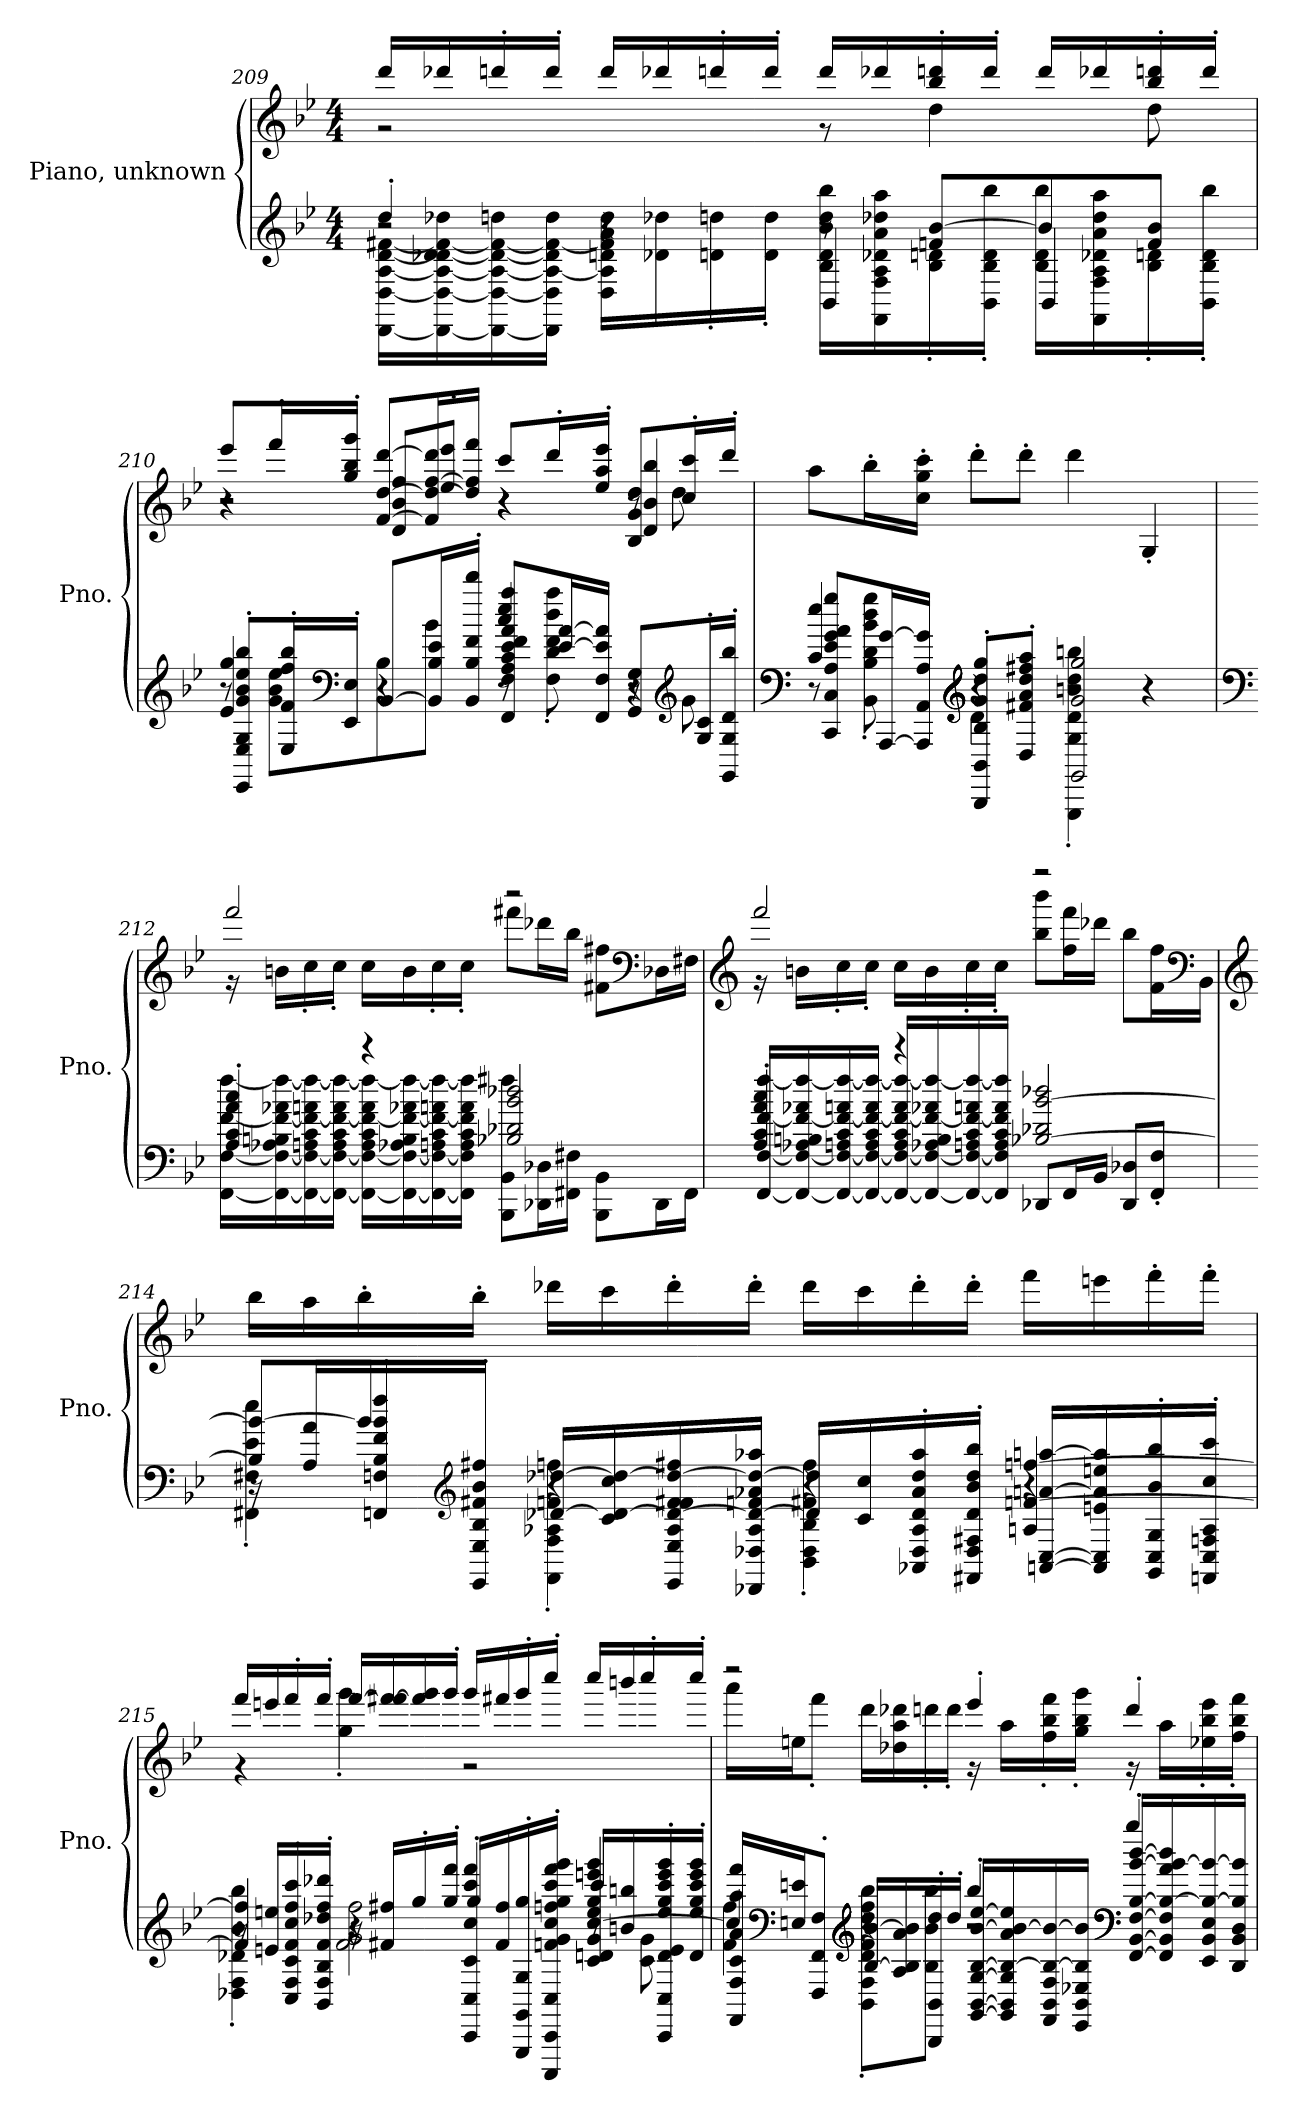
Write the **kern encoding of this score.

**kern	**kern
*part1	*part1
*staff2	*staff1
*I"Piano, unknown	*
*I'Pno.	*
!!LO:LB:g=z
*clefG2	*clefG2
*k[b-e-]	*k[b-e-]
*M4/4	*M4/4
=209	=209
*^	*^
*	*^	*	*
2r	[16DD\ [16D\ [16A\ [16d\ [16f#X\LL	4dd'/	16ddd/LL	2r
.	16DD\_ 16D\_ 16A\_ 16d-X\ 16d\_ 16f#\_ 16dd-X\	.	16ddd-X/	.
.	16DD\_ 16D\_ 16A\_ 16d\_ 16f#\_ 16ddn\	.	16dddn'/	.
.	16DD\] 16D\] 16A\_ 16d\] 16f#\_ 16dd\JJ	.	16ddd'/JJ	.
.	16D\ 16A\] 16dn\ 16f#\] 16a\ 16dd\LL	4r	16ddd/LL	.
.	16d-X\ 16dd-X\	.	16ddd-X/	.
.	16dn\' 16ddn\'	.	16dddn'/	.
.	16d\' 16dd\'JJ	.	16ddd'/JJ	.
8r	16B-\ 16d\ 16b-\ 16dd\ 16bb-\LL	4BB-/	16ddd/LL	8r
.	16FF\ 16F\ 16A\ 16d-X\ 16a\ 16dd-X\ 16aa\	.	16ddd-X/	.
8fn/ [8b-/L	16B-\' 16dn\'	.	16bb-/' 16dddn/'	4dd\
.	16BB-\' 16B-\' 16d\' 16bb-\'JJ	.	16ddd'/JJ	.
8b-/]	16B-\ 16d\ 16bb-\LL	4BB-/	16ddd/LL	.
.	16FF\ 16F\ 16A\ 16d-X\ 16a\ 16dd-\ 16aa\	.	16ddd-X/	.
8f/ 8b-/J	16B-\' 16dn\'	.	16bb-/' 16dddn/'	8dd\
.	16BB-\' 16B-\' 16d\' 16bb-\'JJ	.	16ddd'/JJ	.
!!LO:PB:g=z
=210	=210	=210	=210	=210
*	*	*	*	*^
4e-/ 4gg/	8r	8EE-/' 8E-/' 8G/' 8g/' 8b-/' 8ee-/' 8bb-/'L	8eee-/L	2r	4r
.	8g\ 8b-\ 8ee-\L	16E-/' 16f/' 16ff/' 16bb-/'L	16fff'/L	.	.
*clefF4	*	*	*	*	*
.	.	16EE-/' 16E-/'JJ	16gg/' 16bb-/' 16ggg/'JJ	.	.
4r	8B-\	[8BB-/L	[8f/ [8dd/ [8ddd/L	.	8d/ 8b-/ 8ff/L
.	8b-\J	16BB-/] 16B-/ 16e-/L	16f/] 16dd/_ [16ff/ 16ddd/]L	.	8ee-/' 8eee-/'J
.	.	16BB-/' 16B-/' 16f/' 16ddd/'JJ	16dd/] 16ff/] 16fff/JJ	.	.
4cc/ 4ee-/	8r	8FF/ 8F/ 8A/ 8c/ 8e-/ 8f/ 8a/ 8aa/L	8ccc/L	4r	4r
.	8F\' 8d\' 8f\' 8dd\' 8aa\'	[16e-/ [16a/L	16ddd'/L	.	.
.	.	16FF/ 16F/ 16e-/] 16a/]JJ	16ee-/' 16aa/' 16eee-/'JJ	.	.
4r	8r	8GG/ 8G/L	8B-/ 8g/ 8dd/L	8r	4d/ 4b-/ 4bb-/
*clefG2	*	*	*	*	*
.	8g\	16G/' 16c/'L	16cc/' 16ccc/'L	8dd\	.
.	.	16GG/' 16G/' 16d/' 16bb-/'JJ	16ddd'/JJ	.	.
*	*	*	*v	*v	*v
=211	=211	=211	=211
*clefF4	*	*	*
4c/ 4ee-/	8r	8CC/ 8C/ 8A/ 8e-/ 8g/ 8a/ 8gg/L	8aa\L
.	8BB-\' 8B-\' 8d\' 8b-\' 8dd\' 8gg\'	[16AAA/ [16g/L	16bb-'\L
.	.	16AAA/] 16AA/ 16A/ 16g/]JJ	16cc\' 16gg\' 16ccc\'JJ
*clefG2	*	*	*
4r	4d\	8BBB-/' 8BB-/' 8B-/' 8g/' 8dd/' 8gg/'L	8ddd'\L
.	.	8D/' 8f#X/' 8a/' 8dd/' 8ff#X/' 8aa/'J	8ddd'\J
2r	4GGG\' 4G\' 4d\' 4bn\' 4dd\' 4bbn\'	2GG/ 2g/ 2gg/	4ddd\
.	4r	.	4G'/
*v	*v	*v	*
!!LO:LB:g=z
=212	=212
*clefF4	*
*^	*^
4A/' 4c/' 4a/' 4cc/'	[16FF\ [16F\ [16f\ [16ff\LL	2fff/	16r
.	16FF\_ 16F\_ 16A-X\ 16Bn\ 16f\_ 16a-X\ 16ff\_	.	16bn\LL
.	16FF\_ 16F\_ 16An\ 16c\ 16f\_ 16an\ 16ff\_	.	16cc'\
.	16FF\_ 16F\_ 16A\ 16c\ 16f\_ 16a\ 16ff\_JJ	.	16cc'\JJ
4r	16FF\_ 16F\_ 16A\ 16c\ 16f\_ 16a\ 16ff\_LL	.	16cc\LL
.	16FF\_ 16F\_ 16A-X\ 16B\ 16f\_ 16a-X\ 16ff\_	.	16b\
.	16FF\_ 16F\_ 16An\ 16c\ 16f\_ 16an\ 16ff\_	.	16cc'\
.	16FF\] 16F\] 16A\ 16c\ 16f\] 16a\ 16ff\]JJ	.	16cc'\JJ
2B-X/ 2d-X/ 2b-/ 2dd-X/	8BBB-\ 8BB-\ 8ff#X\L	2r	8fff#X\L
.	16DD-X\ 16D-X\L	.	16ddd-X\L
.	16FF#X\ 16F#X\JJ	.	16bb-\JJ
.	8BBB-\ 8BB-\L	.	8f#X\ 8ff#X\L
*	*	*clefF4	*
.	16DD-\L	.	16D-X\L
.	16FF#\JJ	.	16F#X\JJ
!!LO:LB:g=z	!!
=213	=213	=213	=213
*	*	*clefG2	*
4A/' 4c/' 4a/' 4cc/'	[16FF/ [16F/ [16f/ [16ff/LL	2fff/	16r
.	16FF/_ 16F/_ 16A-X/ 16Bn/ 16f/_ 16a-X/ 16ff/_	.	16bn\LL
.	16FF/_ 16F/_ 16An/ 16c/ 16f/_ 16an/ 16ff/_	.	16cc'\
.	16FF/_ 16F/_ 16A/ 16c/ 16f/_ 16a/ 16ff/_JJ	.	16cc'\JJ
4r	16FF/_ 16F/_ 16A/ 16c/ 16f/_ 16a/ 16ff/_LL	.	16cc\LL
.	16FF/_ 16F/_ 16A-X/ 16B/ 16f/_ 16a-X/ 16ff/_	.	16b\
.	16FF/_ 16F/_ 16An/ 16c/ 16f/_ 16an/ 16ff/_	.	16cc'\
.	16FF/] 16F/] 16A/ 16c/ 16f/] 16a/ 16ff/]JJ	.	16cc'\JJ
[2B-X/ 2d-X/ [2b-/ 2dd-X/	8DD-X/L	2r	8bb-\ 8bbb-\L
.	16FF/L	.	16ff\ 16fff\L
.	16BB-/JJ	.	16ddd-X\JJ
.	8DD-/ 8D-X/L	.	8bb-\L
.	8FF/' 8F/'J	.	16f\ 16ff\L
*	*	*clefF4	*
.	.	.	16BB-\JJ
*v	*v	*	*
*	*v	*v
!!LO:LB:g=z
=214	=214
*	*clefG2
*^	*
*	*^	*
8B-/] 8b-/_L	4FF#X\' 4F#X\' 4e-\' 4ee-\'	16r	16bb-\LL
.	.	16A/ 16a/LL	16aa\
8b-/J]	.	16FFn/' 16Fn/' 16B-/' 16f/' 16b-/' 16ff/'	16bb-'\
*clefG2	*	*	*
.	.	16EE-/' 16E-/' 16B-/' 16f#X/' 16b-/' 16ff#X/'JJ	16bb-'\JJ
4r	4FF\' 4F\' 4A-X\' 4fn\' 4ffn\'	[16d-X/ [16dd-X/LL	16ddd-X\LL
.	.	16c/ 16d-/_ 16cc/ 16dd-/_	16ccc\
.	.	16EE-/ 16E-/ 16A-/ 16d-/_ 16f/ 16f#X/ 16dd-/_ 16ff#X/	16ddd-'\
.	.	16DD-X/ 16D-X/ 16A-/ 16d-/_ 16fn/ 16a-X/ 16dd-/_ 16aa-X/JJ	16ddd-'\JJ
4r	4BB-\' 4D-\' 4B-\' 4f#X\' 4ff#\'	16d-/] 16dd-/]LL	16ddd-\LL
.	.	16c/ 16cc/	16ccc\
.	.	16AA-X/' 16D-/' 16A-/' 16d-/' 16a-/' 16dd-/' 16aa-/'	16ddd-'\
.	.	16FF#X/' 16D-/' 16F#X/' 16d-/' 16b-/' 16dd-/' 16bb-/'JJ	16ddd-'\JJ
4An/ [4fn/ [4ffn/	4r	[16AAn/ [16C/ [16an/ [16aan/LL	16fff\LL
.	.	16AA/] 16C/] 16en/ 16a/] 16een/ 16aa/]	16eeen\
.	.	16GG/' 16C/' 16G/' 16b-/' 16bb-/'	16fff'\
.	.	16FFn/' 16C/' 16Fn/' 16A/' 16cc/' 16ccc/'JJ	16fff'\JJ
!!LO:LB:g=z
=215	=215	=215	=215
*	*	*	*^
4f/] 4ff/]	4D-X\' 4F\' 4d-X\' 4b-\' 4bb-\'	16r	16fff/LL	4r
.	.	16en/ 16een/LL	16eeen/	.
.	.	16C/' 16F/' 16c/' 16f/' 16cc/' 16ff/' 16ccc/'	16fff'/	.
.	.	16BB-/' 16F/' 16B-/' 16f/' 16dd-X/' 16ff/' 16ddd-X/'JJ	16fff'/JJ	.
4r	2f\ 2g\ 2ff\	16r	[16fff/LL	4gg\' 4ggg\'
.	.	16f#X/ 16ff#X/LL	16fff/_ 16fff#X/	.
.	.	16gg'/	16fff/] 16ggg/	.
.	.	16gg/' 16fff/'JJ	16ggg'/JJ	.
4CC/' 4C/' 4c/' 4cc/' 4ccc/' 4fff/'	.	16gg/LL	16ggg/LL	2r
.	.	16f#/ 16ff#/	16fff#X/	.
.	.	16GGG/' 16GG/' 16G/' 16gg/'	16ggg'/	.
.	.	16CCC/' 16CC/' 16C/' 16fn/' 16g/' 16cc/' 16ffn/' 16gg/' 16ccc/' 16fff/' 16ggg/'JJ	16cccc'/JJ	.
4c/ 4dn/ 4g/ [4cc/ 4ee/ 4gg/ 4eeen/ 4ggg/	8r	16ccc/LL	16cccc/LL	.
.	.	16bn/ 16bbn/	16bbbn/	.
.	8c\ 8g\	16CC/' 16C/' 16d/' 16e/' 16ee/' 16gg/' 16ccc/' 16eee/' 16ggg/'	16cccc'/	.
.	.	16d/' 16ee/' 16gg/' 16ccc/' 16eee/' 16ggg/'JJ	16cccc'/JJ	.
!!LO:LB:g=z	!!
=216	=216	=216	=216	=216
4cc/]	4f\ 4ff\	16FF/ 16F/ 16c/ 16a/ 16aa/ 16fff/LL	2r	16aaa\LL
*clefF4	*	*	*	*
.	.	16En/ 16en/J	.	16een\J
.	.	8FFF/' 8FF/' 8F/'J	.	8fff'\J
*clefG2	*	*	*	*
4r	8BB-\' 8F\' 8d\' 8f\' 8dd\' 8ff\' 8bb-\'L	[16B-/ [16b-/LL	.	16ddd\LL
.	.	16A/ 16B-/] 16a/ 16b-/]	.	16dd-X\ 16aa\ 16ddd-X\
.	8B-\ 8b-\ 8bb-\J	16BBB-/' 16BB-/' 16dd/'	.	16dddn'\
.	.	16dd'/JJ	.	16ddd'\JJ
4bb-'/	2r	[16GG/ [16BB-/ [16G/ [16B-/ [16b-/ [16ee-/LL	4eee-'/	16r
.	.	16GG/] 16BB-/] 16G/] 16B-/_ 16a/ 16b-/_ 16ee-/]	.	16aa\LL
.	.	16FF/ 16BB-/ 16F/ 16B-/_ 16b-/_	.	16ff\' 16bb-\' 16fff\'
.	.	16EE-/ 16BB-/ 16E-X/ 16B-/] 16b-/]JJ	.	16gg\' 16bb-\' 16ggg\'JJ
*clefF4	*	*	*	*
4bb-'/	.	[16FF/ [16BB-/ [16F/ [16B-/ [16b-/ [16dd/LL	4ddd'/	16r
.	.	16FF/] 16BB-/] 16F/] 16B-/_ 16a/ 16b-/_ 16dd/]	.	16aa\LL
.	.	16EE-/ 16BB-/ 16E-/ 16B-/_ 16b-/_	.	16ee-X\' 16bb-\' 16eee-\'
.	.	16DD/ 16BB-/ 16D/ 16B-/] 16b-/]JJ	.	16ff\' 16bb-\' 16fff\'JJ
*v	*v	*v	*	*
*	*v	*v
=	=
*-	*-
